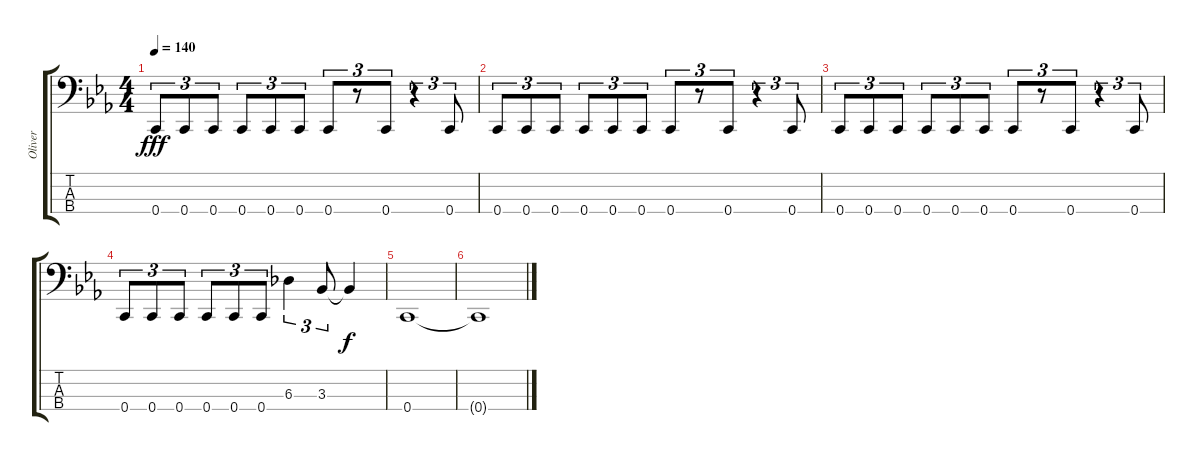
\track ("Oliver" "Oliver") {instrument electricbasspick}
\staff {score tabs}
\tuning (F2 C2 G1 C1) {hide}
\ts (4 4)
\tempo 140
\clef f4
\ks eb
0.4.8{tu (3 2) dy fff} 0.4.8{tu (3 2)} 0.4.8{tu (3 2)} 0.4.8{tu (3 2)} 0.4.8{tu (3 2)} 0.4.8{tu (3 2)} 0.4.8{tu (3 2)} r.8{tu (3 2)} 0.4.8{tu (3 2)} r.4{tu (3 2)} 0.4.8{tu (3 2)} |
0.4.8{tu (3 2)} 0.4.8{tu (3 2)} 0.4.8{tu (3 2)} 0.4.8{tu (3 2)} 0.4.8{tu (3 2)} 0.4.8{tu (3 2)} 0.4.8{tu (3 2)} r.8{tu (3 2)} 0.4.8{tu (3 2)} r.4{tu (3 2)} 0.4.8{tu (3 2)} |
0.4.8{tu (3 2)} 0.4.8{tu (3 2)} 0.4.8{tu (3 2)} 0.4.8{tu (3 2)} 0.4.8{tu (3 2)} 0.4.8{tu (3 2)} 0.4.8{tu (3 2)} r.8{tu (3 2)} 0.4.8{tu (3 2)} r.4{tu (3 2)} 0.4.8{tu (3 2)} |
0.4.8{tu (3 2)} 0.4.8{tu (3 2)} 0.4.8{tu (3 2)} 0.4.8{tu (3 2)} 0.4.8{tu (3 2)} 0.4.8{tu (3 2)} 6.3.4{tu (3 2)} 3.3.8{tu (3 2)} 3.3{t}.4{dy f} |
0.4.1 |
0.4{t}.1
